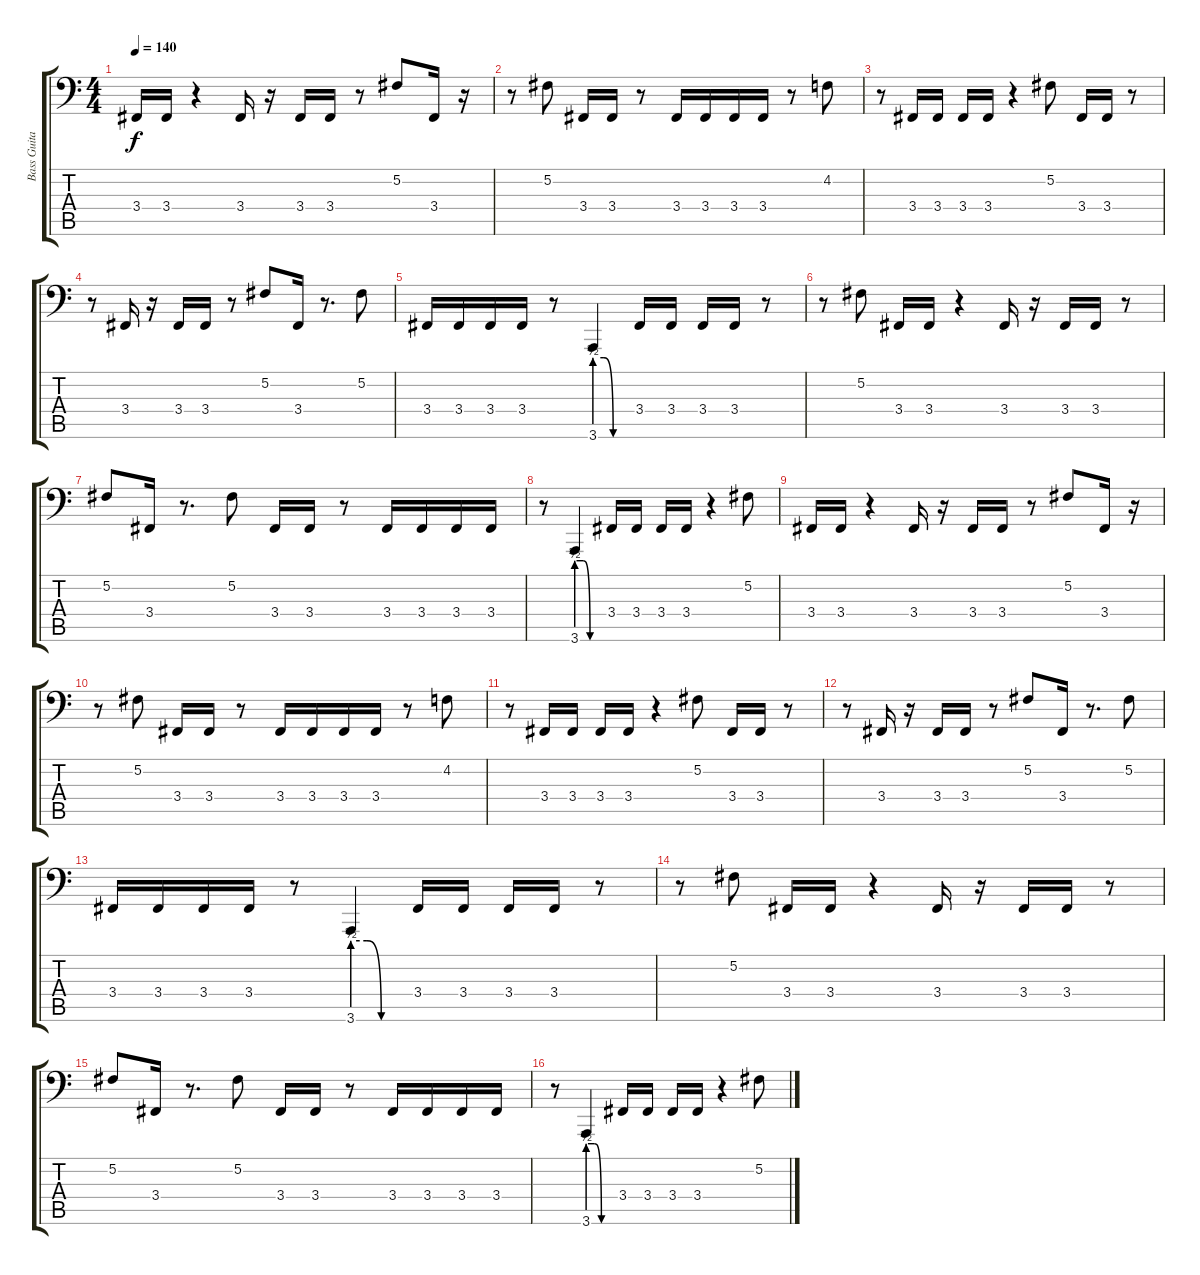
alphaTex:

\track ("Bass Guitar" "Bass Guita") {instrument electricbassfinger}
\staff {score tabs}
\tuning (Gb2 Db2 Ab1 Eb1 Bb0 F0) {hide}
\ts (4 4)
\tempo 140
\clef f4
\ks c
3.4.16{dy f} 3.4.16 r.4 3.4.16 r.16 3.4.16 3.4.16 r.8 5.2.8 3.4.16 r.16 |
r.8 5.2.8 3.4.16 3.4.16 r.8 3.4.16 3.4.16 3.4.16 3.4.16 r.8 4.2.8 |
r.8 3.4.16 3.4.16 3.4.16 3.4.16 r.4 5.2.8 3.4.16 3.4.16 r.8 |
r.8 3.4.16 r.16 3.4.16 3.4.16 r.8 5.2.8 3.4.16 r.8{d} 5.2.8 |
3.4.16 3.4.16 3.4.16 3.4.16 r.8 3.6{be (custom 0 2 15 2 30 0 60 0)}.4 3.4.16 3.4.16 3.4.16 3.4.16 r.8 |
r.8 5.2.8 3.4.16 3.4.16 r.4 3.4.16 r.16 3.4.16 3.4.16 r.8 |
5.2.8 3.4.16 r.8{d} 5.2.8 3.4.16 3.4.16 r.8 3.4.16 3.4.16 3.4.16 3.4.16 |
r.8 3.6{be (custom 0 2 15 2 30 0 60 0)}.4 3.4.16 3.4.16 3.4.16 3.4.16 r.4 5.2.8 |
3.4.16 3.4.16 r.4 3.4.16 r.16 3.4.16 3.4.16 r.8 5.2.8 3.4.16 r.16 |
r.8 5.2.8 3.4.16 3.4.16 r.8 3.4.16 3.4.16 3.4.16 3.4.16 r.8 4.2.8 |
r.8 3.4.16 3.4.16 3.4.16 3.4.16 r.4 5.2.8 3.4.16 3.4.16 r.8 |
r.8 3.4.16 r.16 3.4.16 3.4.16 r.8 5.2.8 3.4.16 r.8{d} 5.2.8 |
3.4.16 3.4.16 3.4.16 3.4.16 r.8 3.6{be (custom 0 2 15 2 30 0 60 0)}.4 3.4.16 3.4.16 3.4.16 3.4.16 r.8 |
r.8 5.2.8 3.4.16 3.4.16 r.4 3.4.16 r.16 3.4.16 3.4.16 r.8 |
5.2.8 3.4.16 r.8{d} 5.2.8 3.4.16 3.4.16 r.8 3.4.16 3.4.16 3.4.16 3.4.16 |
r.8 3.6{be (custom 0 2 15 2 30 0 60 0)}.4 3.4.16 3.4.16 3.4.16 3.4.16 r.4 5.2.8
